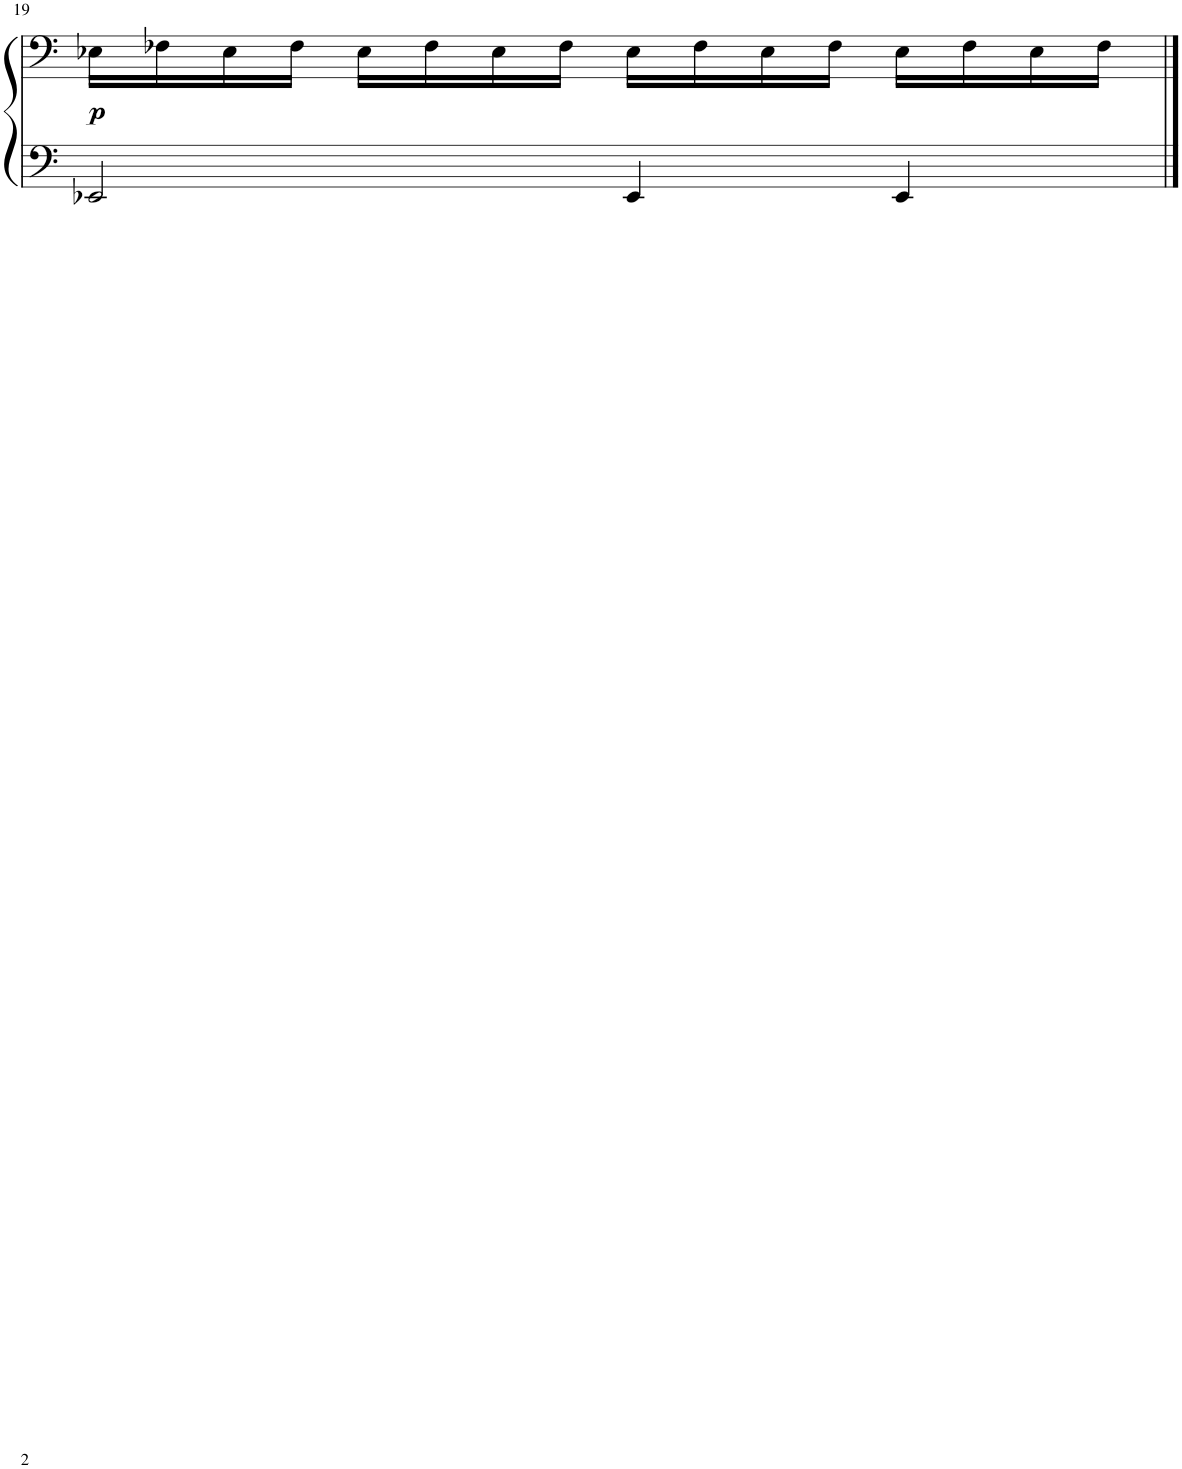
**kern	**kern	**dynam
*part1	*part1	*part1
*staff2	*staff1	*staff1/2
*I"Piano	*	*
*I'Pno.	*	*
!!LO:PB:g=z
*clefF4	*clefF4	*
*k[]	*k[]	*
*M4/4	*M4/4	*
*met(c)	*met(c)	*
=19	=19	=19
!	!	!LO:DY:b
2EE-X/	16E-X\LL	p
.	16F-X\	.
.	16E-\	.
.	16F-\JJ	.
.	16E-\LL	.
.	16F-\	.
.	16E-\	.
.	16F-\JJ	.
4EE-/	16E-\LL	.
.	16F-\	.
.	16E-\	.
.	16F-\JJ	.
4EE-/	16E-\LL	.
.	16F-\	.
.	16E-\	.
.	16F-\JJ	.
==	==	==
*-	*-	*-
